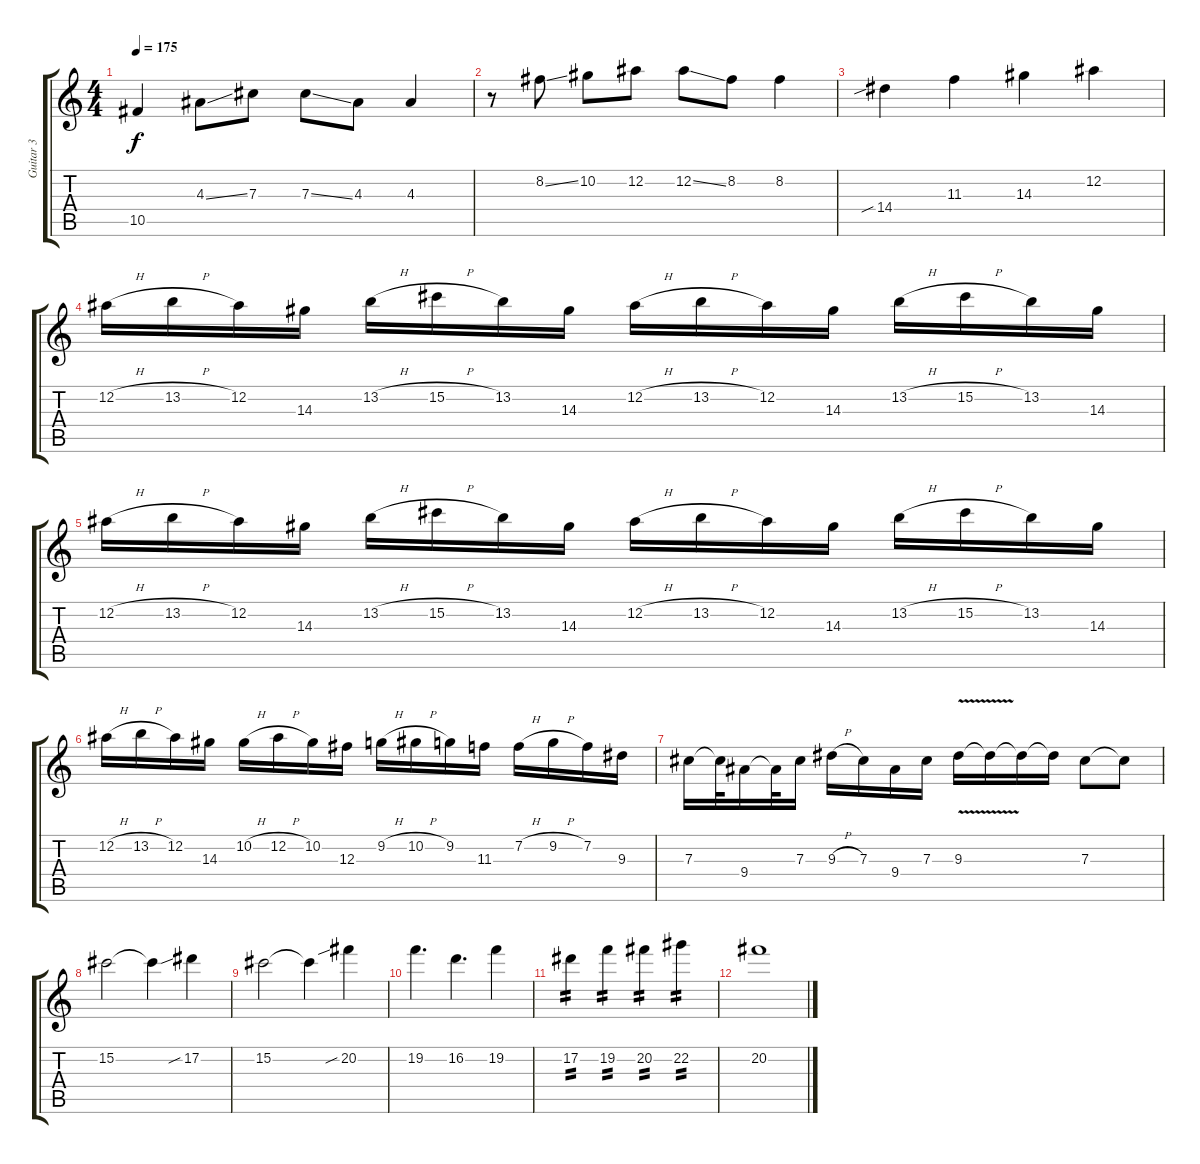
\track ("Guitar 3" "Guitar 3") {instrument overdrivenguitar}
\staff {score tabs}
\tuning (Eb4 Bb3 Gb3 Db3 Ab2 Eb2) {hide}
\ts (4 4)
\tempo 175
\clef g2
\ks c
10.5{t}.4{dy f} 4.3{ss}.8 7.3.8 7.3{ss}.8 4.3.8 4.3.4 |
r.8 8.2{ss}.8 10.2.8 12.2.8 12.2{ss}.8 8.2.8 8.2.4 |
14.4{sib}.4 11.3.4 14.3.4 12.2.4 |
12.2{h}.16 13.2{h}.16 12.2.16 14.3.16 13.2{h}.16 15.2{h}.16 13.2.16 14.3.16 12.2{h}.16 13.2{h}.16 12.2.16 14.3.16 13.2{h}.16 15.2{h}.16 13.2.16 14.3.16 |
12.2{h}.16 13.2{h}.16 12.2.16 14.3.16 13.2{h}.16 15.2{h}.16 13.2.16 14.3.16 12.2{h}.16 13.2{h}.16 12.2.16 14.3.16 13.2{h}.16 15.2{h}.16 13.2.16 14.3.16 |
12.2{h}.16 13.2{h}.16 12.2.16 14.3.16 10.2{h}.16 12.2{h}.16 10.2.16 12.3.16 9.2{h}.16 10.2{h}.16 9.2.16 11.3.16 7.2{h}.16 9.2{h}.16 7.2.16 9.3.16 |
7.3.16 7.3{t}.32 9.4.16 9.4{t}.32 7.3.16 9.3{h}.16 7.3.16 9.4.16 7.3.16 9.3{v}.16 9.3{t}.16 9.3{t}.16 9.3{t}.16 7.3.8 7.3{t}.8 |
15.2.2 15.2{t}.4 17.2{sib}.4 |
15.2.2 15.2{t}.4 20.2{sib}.4 |
19.2.4{d} 16.2.4{d} 19.2.4 |
17.2.4{tp 2} 19.2.4{tp 2} 20.2.4{tp 2} 22.2.4{tp 2} |
20.2.1
